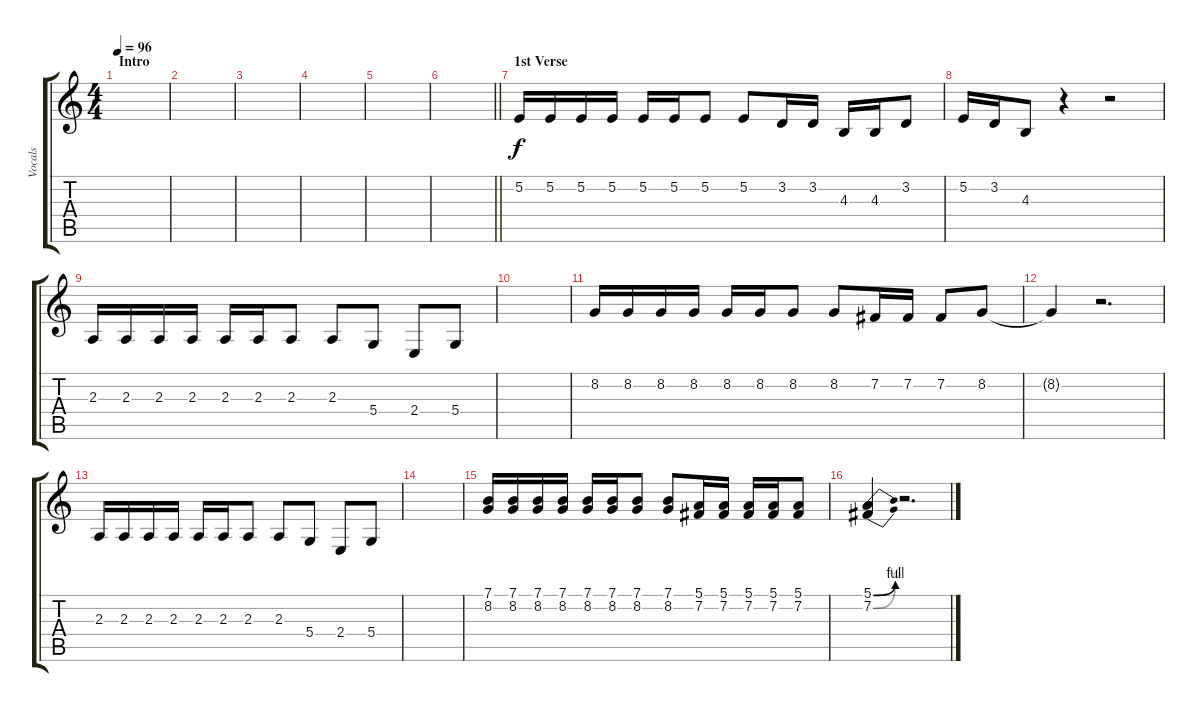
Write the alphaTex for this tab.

\track ("Vocals" "Vocals") {instrument tenorsax}
\staff {score tabs}
\tuning (E4 B3 G3 D3 A2 E2) {hide}
\ts (4 4)
\section ("" "Intro")
\tempo 96
\clef g2
\ks c
|
|
|
|
|
\barLineRight lightlight
|
\section ("" "1st Verse")
5.2.16 5.2.16 5.2.16 5.2.16 5.2.16 5.2.16 5.2.8 5.2.8 3.2.16 3.2.16 4.3.16 4.3.16 3.2.8 |
5.2.16 3.2.16 4.3.8 r.4 r.2 |
2.3.16 2.3.16 2.3.16 2.3.16 2.3.16 2.3.16 2.3.8 2.3.8 5.4.8 2.4.8 5.4.8 |
|
8.2.16 8.2.16 8.2.16 8.2.16 8.2.16 8.2.16 8.2.8 8.2.8 7.2.16 7.2.16 7.2.8 8.2.8 |
8.2{t}.4 r.2{d} |
2.3.16 2.3.16 2.3.16 2.3.16 2.3.16 2.3.16 2.3.8 2.3.8 5.4.8 2.4.8 5.4.8 |
|
(7.1 8.2).16 (7.1 8.2).16 (7.1 8.2).16 (7.1 8.2).16 (7.1 8.2).16 (7.1 8.2).16 (7.1 8.2).8 (7.1 8.2).8 (5.1 7.2).16 (5.1 7.2).16 (5.1 7.2).16 (5.1 7.2).16 (5.1 7.2).8 |
(5.1{be (bend 0 0 60 4)} 7.2{be (bend 0 0 60 2)}).4 r.2{d}
